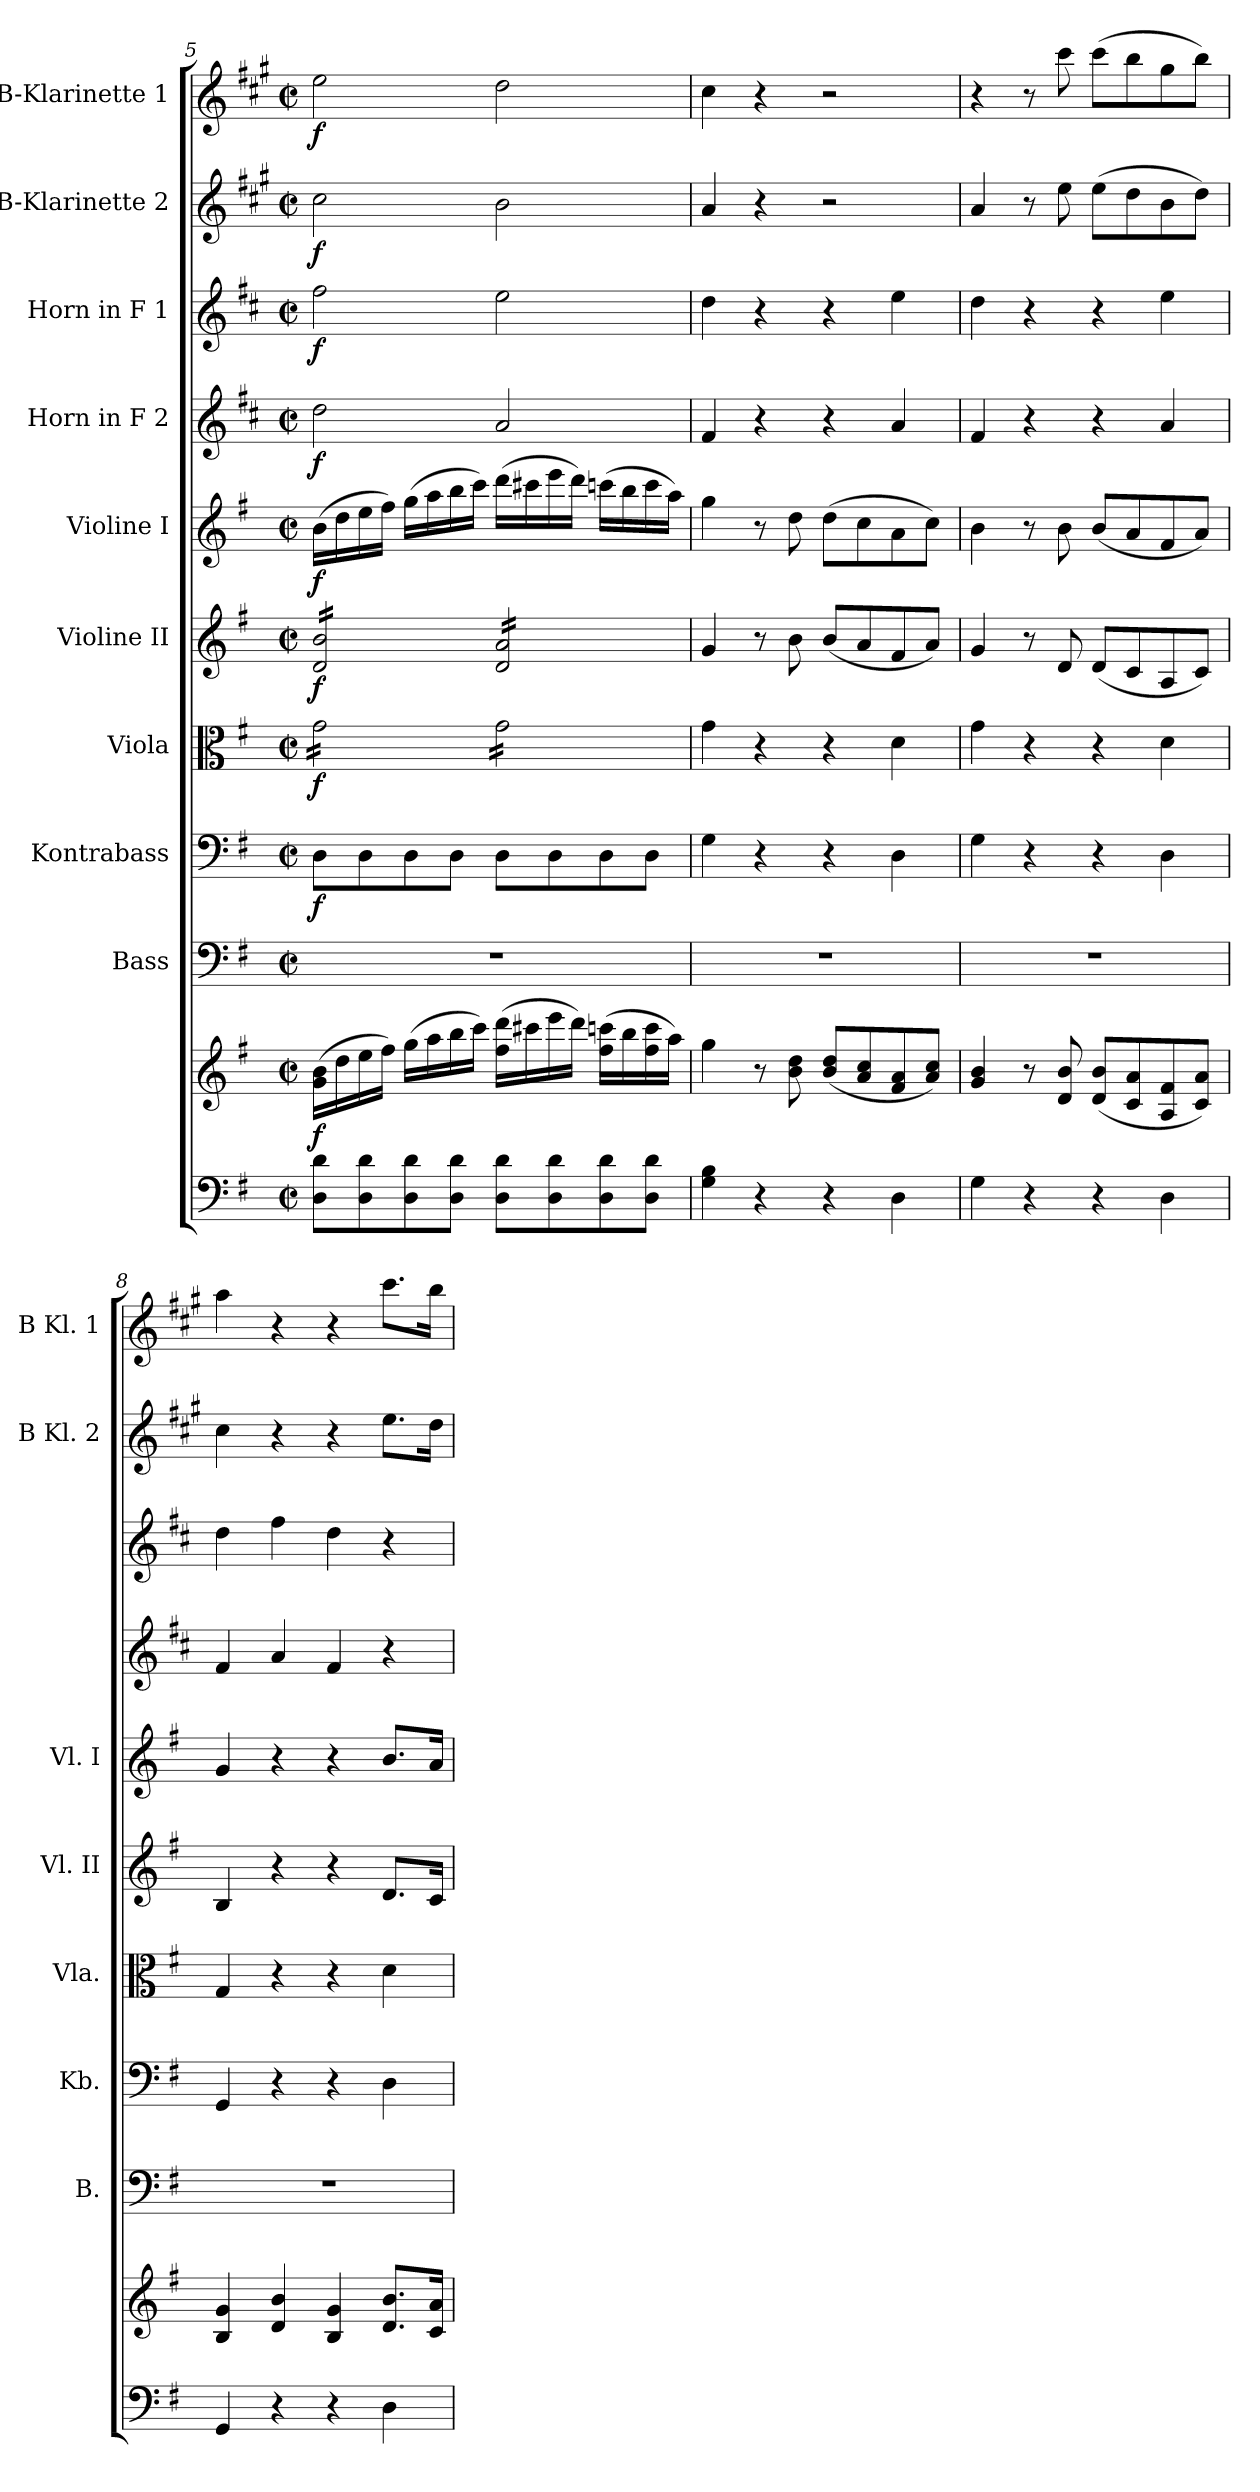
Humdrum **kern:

**kern	**kern	**dynam	**kern	**kern	**dynam	**kern	**dynam	**kern	**dynam	**kern	**dynam	**kern	**dynam	**kern	**dynam	**kern	**dynam	**kern	**dynam
*part10	*part10	*part10	*part9	*part8	*part8	*part7	*part7	*part6	*part6	*part5	*part5	*part4	*part4	*part3	*part3	*part2	*part2	*part1	*part1
*staff11	*staff10	*staff10/11	*staff9	*staff8	*staff8	*staff7	*staff7	*staff6	*staff6	*staff5	*staff5	*staff4	*staff4	*staff3	*staff3	*staff2	*staff2	*staff1	*staff1
*	*	*	*I"Bass	*I"Kontrabass	*	*I"Viola	*	*I"Violine II	*	*I"Violine I	*	*I"Horn in F 2	*	*I"Horn in F 1	*	*I"B-Klarinette 2	*	*I"B-Klarinette 1	*
*	*	*	*I'B.	*I'Kb.	*	*I'Vla.	*	*I'Vl. II	*	*I'Vl. I	*	*	*	*	*	*I'B Kl. 2	*	*I'B Kl. 1	*
!!LO:PB:g=z
*clefF4	*clefG2	*	*clefF4	*clefF4	*	*clefC3	*	*clefG2	*	*clefG2	*	*clefG2	*	*clefG2	*	*clefG2	*	*clefG2	*
*	*	*	*	*ITrd7c12	*	*	*	*	*	*	*	*ITrd4c7	*	*ITrd4c7	*	*ITrd1c2	*	*ITrd1c2	*
*k[f#]	*k[f#]	*	*k[f#]	*k[f#]	*	*k[f#]	*	*k[f#]	*	*k[f#]	*	*k[f#]	*	*k[f#]	*	*k[f#]	*	*k[f#]	*
*G:	*G:	*	*G:	*G:	*	*G:	*	*G:	*	*G:	*	*G:	*	*G:	*	*G:	*	*G:	*
*M2/2	*M2/2	*	*M2/2	*M2/2	*	*M2/2	*	*M2/2	*	*M2/2	*	*M2/2	*	*M2/2	*	*M2/2	*	*M2/2	*
*met(c|)	*met(c|)	*	*met(c|)	*met(c|)	*	*met(c|)	*	*met(c|)	*	*met(c|)	*	*met(c|)	*	*met(c|)	*	*met(c|)	*	*met(c|)	*
=5	=5	=5	=5	=5	=5	=5	=5	=5	=5	=5	=5	=5	=5	=5	=5	=5	=5	=5	=5
!	!	!LO:DY:b	!	!	!LO:DY:b	!	!LO:DY:b	!	!LO:DY:b	!	!LO:DY:b	!	!LO:DY:b	!	!LO:DY:b	!	!LO:DY:b	!	!LO:DY:b
*	*	*	*	*	*	*tremolo	*	*	*	*	*	*	*	*	*	*	*	*	*
*	*	*	*	*	*	*	*	*tremolo	*	*	*	*	*	*	*	*	*	*	*
8D\ 8d\L	(>16g\ 16b\LL	f	1r	8DD\L	f	16g\LL	f	16d/ 16b/LL	f	(>16b\LL	f	2g\	f	2b\	f	2b\	f	2dd\	f
.	16dd\	.	.	.	.	16g\	.	16d/ 16b/	.	16dd\	.	.	.	.	.	.	.	.	.
8D\ 8d\	16ee\	.	.	8DD\	.	16g\	.	16d/ 16b/	.	16ee\	.	.	.	.	.	.	.	.	.
.	16ff#\JJ)	.	.	.	.	16g\	.	16d/ 16b/	.	16ff#\JJ)	.	.	.	.	.	.	.	.	.
8D\ 8d\	(>16gg\LL	.	.	8DD\	.	16g\	.	16d/ 16b/	.	(>16gg\LL	.	.	.	.	.	.	.	.	.
.	16aa\	.	.	.	.	16g\	.	16d/ 16b/	.	16aa\	.	.	.	.	.	.	.	.	.
8D\ 8d\J	16bb\	.	.	8DD\J	.	16g\	.	16d/ 16b/	.	16bb\	.	.	.	.	.	.	.	.	.
.	16ccc\JJ)	.	.	.	.	16g\JJ	.	16d/ 16b/JJ	.	16ccc\JJ)	.	.	.	.	.	.	.	.	.
8D\ 8d\L	(>16ff#\ 16ddd\LL	.	.	8DD\L	.	16g\LL	.	16d/ 16a/LL	.	(>16ddd\LL	.	2d/	.	2a\	.	2a\	.	2cc\	.
.	16ccc#X\	.	.	.	.	16g\	.	16d/ 16a/	.	16ccc#X\	.	.	.	.	.	.	.	.	.
8D\ 8d\	16eee\	.	.	8DD\	.	16g\	.	16d/ 16a/	.	16eee\	.	.	.	.	.	.	.	.	.
.	16ddd\JJ)	.	.	.	.	16g\	.	16d/ 16a/	.	16ddd\JJ)	.	.	.	.	.	.	.	.	.
8D\ 8d\	(>16ff#\ 16cccn\LL	.	.	8DD\	.	16g\	.	16d/ 16a/	.	(>16cccn\LL	.	.	.	.	.	.	.	.	.
.	16bb\	.	.	.	.	16g\	.	16d/ 16a/	.	16bb\	.	.	.	.	.	.	.	.	.
8D\ 8d\J	16ff#\ 16ccc\	.	.	8DD\J	.	16g\	.	16d/ 16a/	.	16ccc\	.	.	.	.	.	.	.	.	.
.	16aa\JJ)	.	.	.	.	16g\JJ	.	16d/ 16a/JJ	.	16aa\JJ)	.	.	.	.	.	.	.	.	.
*	*	*	*	*	*	*	*	*Xtremolo	*	*	*	*	*	*	*	*	*	*	*
*	*	*	*	*	*	*Xtremolo	*	*	*	*	*	*	*	*	*	*	*	*	*
=6	=6	=6	=6	=6	=6	=6	=6	=6	=6	=6	=6	=6	=6	=6	=6	=6	=6	=6	=6
4G\ 4B\	4gg\	.	1r	4GG\	.	4g\	.	4g/	.	4gg\	.	4B/	.	4g\	.	4g/	.	4b\	.
4r	8r	.	.	4r	.	4r	.	8r	.	8r	.	4r	.	4r	.	4r	.	4r	.
.	8b\ 8dd\	.	.	.	.	.	.	8b\	.	8dd\	.	.	.	.	.	.	.	.	.
4r	(<8b/ 8dd/L	.	.	4r	.	4r	.	(<8b/L	.	(>8dd\L	.	4r	.	4r	.	2r	.	2r	.
.	8a/ 8cc/	.	.	.	.	.	.	8a/	.	8cc\	.	.	.	.	.	.	.	.	.
4D\	8f#/ 8a/	.	.	4DD\	.	4d\	.	8f#/	.	8a\	.	4d/	.	4a\	.	.	.	.	.
.	8a/ 8cc/J)	.	.	.	.	.	.	8a/J)	.	8cc\J)	.	.	.	.	.	.	.	.	.
=7	=7	=7	=7	=7	=7	=7	=7	=7	=7	=7	=7	=7	=7	=7	=7	=7	=7	=7	=7
4G\	4g/ 4b/	.	1r	4GG\	.	4g\	.	4g/	.	4b\	.	4B/	.	4g\	.	4g/	.	4r	.
4r	8r	.	.	4r	.	4r	.	8r	.	8r	.	4r	.	4r	.	8r	.	8r	.
.	8d/ 8b/	.	.	.	.	.	.	8d/	.	8b\	.	.	.	.	.	8dd\	.	8bb\	.
4r	(<8d/ 8b/L	.	.	4r	.	4r	.	(<8d/L	.	(<8b/L	.	4r	.	4r	.	(>8dd\L	.	(>8bb\L	.
.	8c/ 8a/	.	.	.	.	.	.	8c/	.	8a/	.	.	.	.	.	8cc\	.	8aa\	.
4D\	8A/ 8f#/	.	.	4DD\	.	4d\	.	8A/	.	8f#/	.	4d/	.	4a\	.	8a\	.	8ff#\	.
.	8c/ 8a/J)	.	.	.	.	.	.	8c/J)	.	8a/J)	.	.	.	.	.	8cc\J)	.	8aa\J)	.
=8	=8	=8	=8	=8	=8	=8	=8	=8	=8	=8	=8	=8	=8	=8	=8	=8	=8	=8	=8
4GG/	4B/ 4g/	.	1r	4GGG/	.	4G/	.	4B/	.	4g/	.	4B/	.	4g\	.	4b\	.	4gg\	.
4r	4d/ 4b/	.	.	4r	.	4r	.	4r	.	4r	.	4d/	.	4b\	.	4r	.	4r	.
4r	4B/ 4g/	.	.	4r	.	4r	.	4r	.	4r	.	4B/	.	4g\	.	4r	.	4r	.
4D\	8.d/ 8.b/L	.	.	4DD\	.	4d\	.	8.d/L	.	8.b/L	.	4r	.	4r	.	8.dd\L	.	8.bb\L	.
.	16c/ 16a/Jk	.	.	.	.	.	.	16c/Jk	.	16a/Jk	.	.	.	.	.	16cc\Jk	.	16aa\Jk	.
=	=	=	=	=	=	=	=	=	=	=	=	=	=	=	=	=	=	=	=
*-	*-	*-	*-	*-	*-	*-	*-	*-	*-	*-	*-	*-	*-	*-	*-	*-	*-	*-	*-
